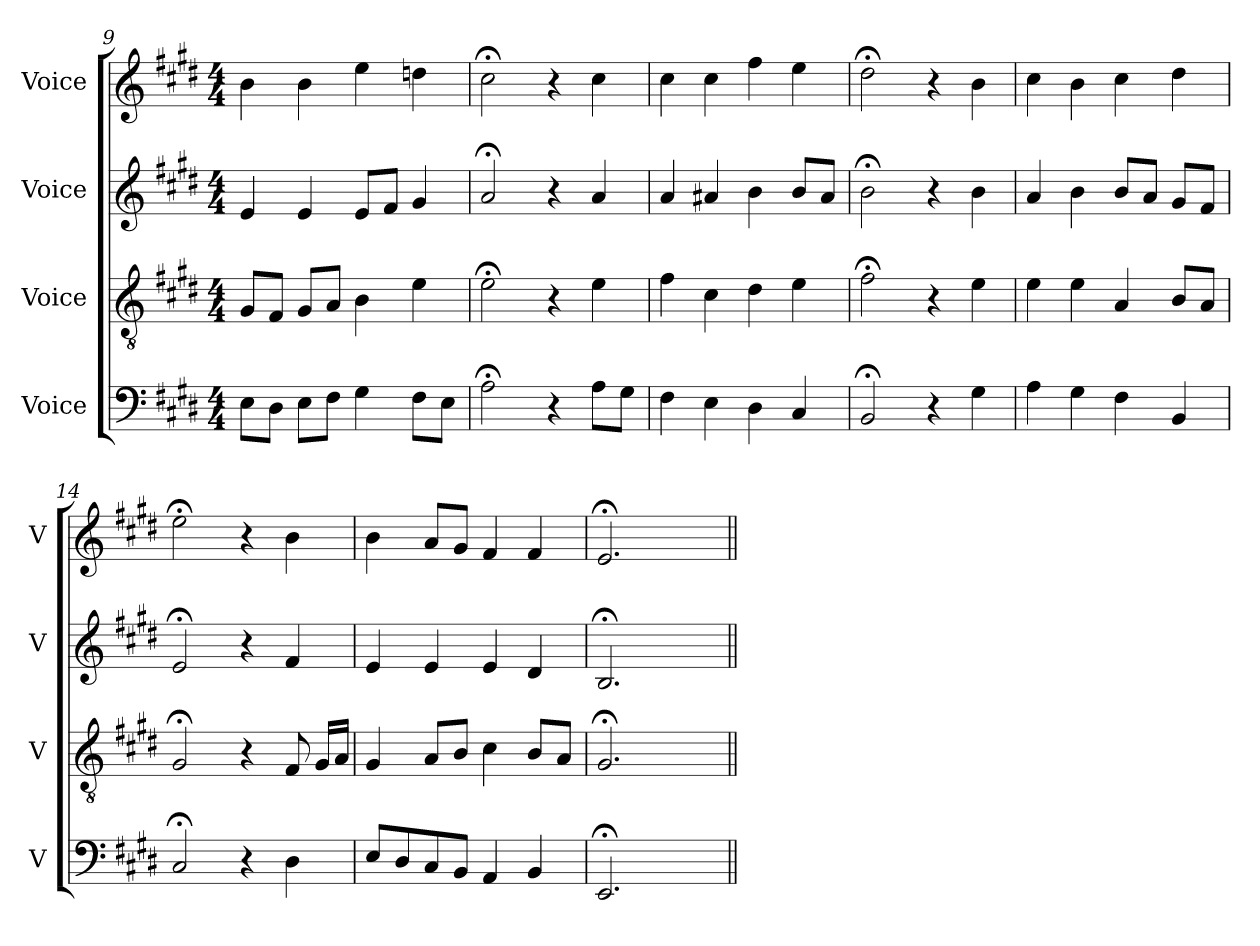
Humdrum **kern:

**kern	**kern	**kern	**kern
*part4	*part3	*part2	*part1
*staff4	*staff3	*staff2	*staff1
*I"Voice	*I"Voice	*I"Voice	*I"Voice
*I'V	*I'V	*I'V	*I'V
*clefF4	*clefGv2	*clefG2	*clefG2
*k[f#c#g#d#]	*k[f#c#g#d#]	*k[f#c#g#d#]	*k[f#c#g#d#]
*M4/4	*M4/4	*M4/4	*M4/4
=9	=9	=9	=9
8E\L	8G#/L	4e/	4b\
8D#\J	8F#/J	.	.
8E\L	8G#/L	4e/	4b\
8F#\J	8A/J	.	.
4G#\	4B\	8e/L	4ee\
.	.	8f#/J	.
8F#\L	4e\	4g#/	4ddn\
8E\J	.	.	.
!!LO:LB:g=z
=10	=10	=10	=10
2A;\	2e;\	2a;/	2cc#;\
4r	4r	4r	4r
8A\L	4e\	4a/	4cc#\
8G#\J	.	.	.
=11	=11	=11	=11
4F#\	4f#\	4a/	4cc#\
4E\	4c#\	4a#X/	4cc#\
4D#\	4d#\	4b\	4ff#\
4C#/	4e\	8b/L	4ee\
.	.	8a#/J	.
=12	=12	=12	=12
2BB;/	2f#;\	2b;\	2dd#;\
4r	4r	4r	4r
4G#\	4e\	4b\	4b\
=13	=13	=13	=13
4A\	4e\	4a/	4cc#\
4G#\	4e\	4b\	4b\
4F#\	4A/	8b/L	4cc#\
.	.	8a/J	.
4BB/	8B/L	8g#/L	4dd#\
.	8A/J	8f#/J	.
=14	=14	=14	=14
2C#;/	2G#;/	2e;/	2ee;\
4r	4r	4r	4r
4D#\	8F#/	4f#/	4b\
.	16G#/LL	.	.
.	16A/JJ	.	.
!!LO:PB:g=z
=15	=15	=15	=15
8E/L	4G#/	4e/	4b\
8D#/	.	.	.
8C#/	8A/L	4e/	8a/L
8BB/J	8B/J	.	8g#/J
4AA/	4c#\	4e/	4f#/
4BB/	8B/L	4d#/	4f#/
.	8A/J	.	.
=16	=16	=16	=16
2.EE;/	2.G#;/	2.B;/	2.e;/
4ryy	4ryy	4ryy	4ryy
=||	=||	=||	=||
*-	*-	*-	*-
